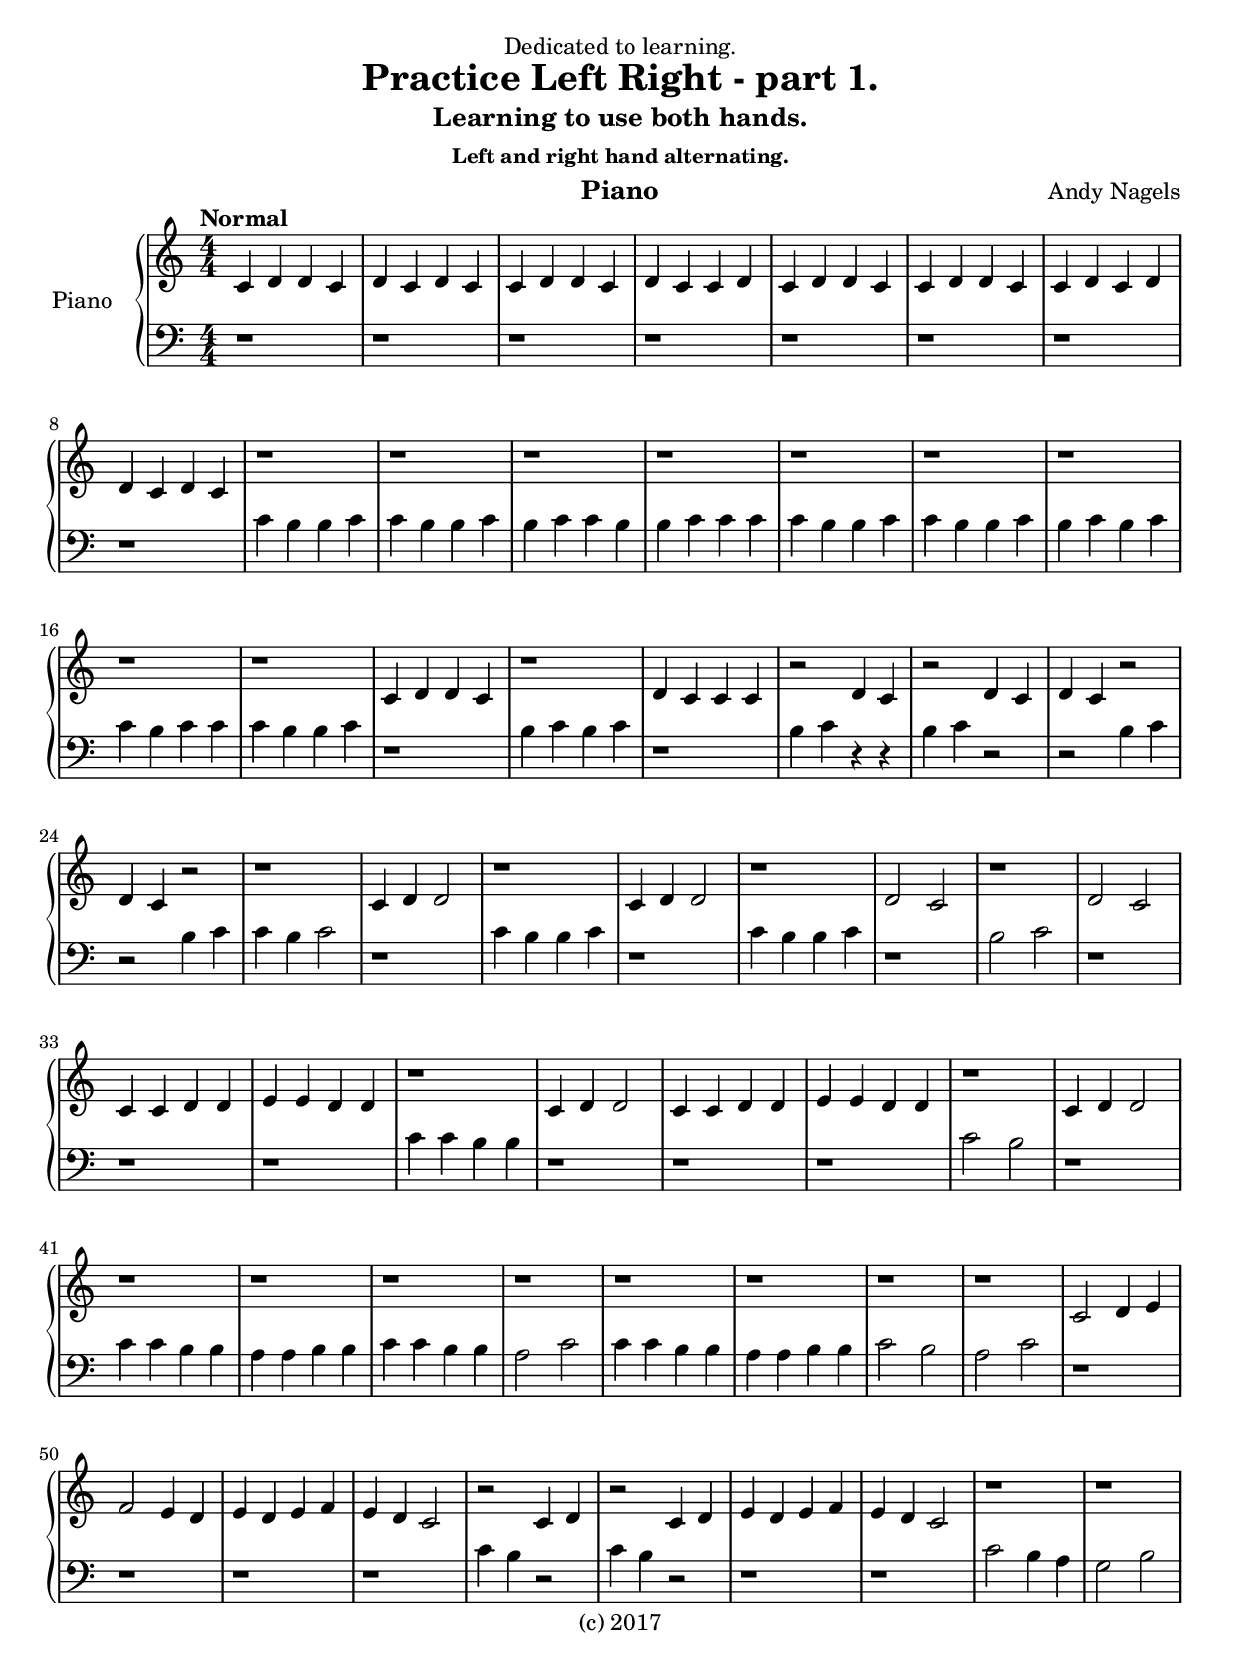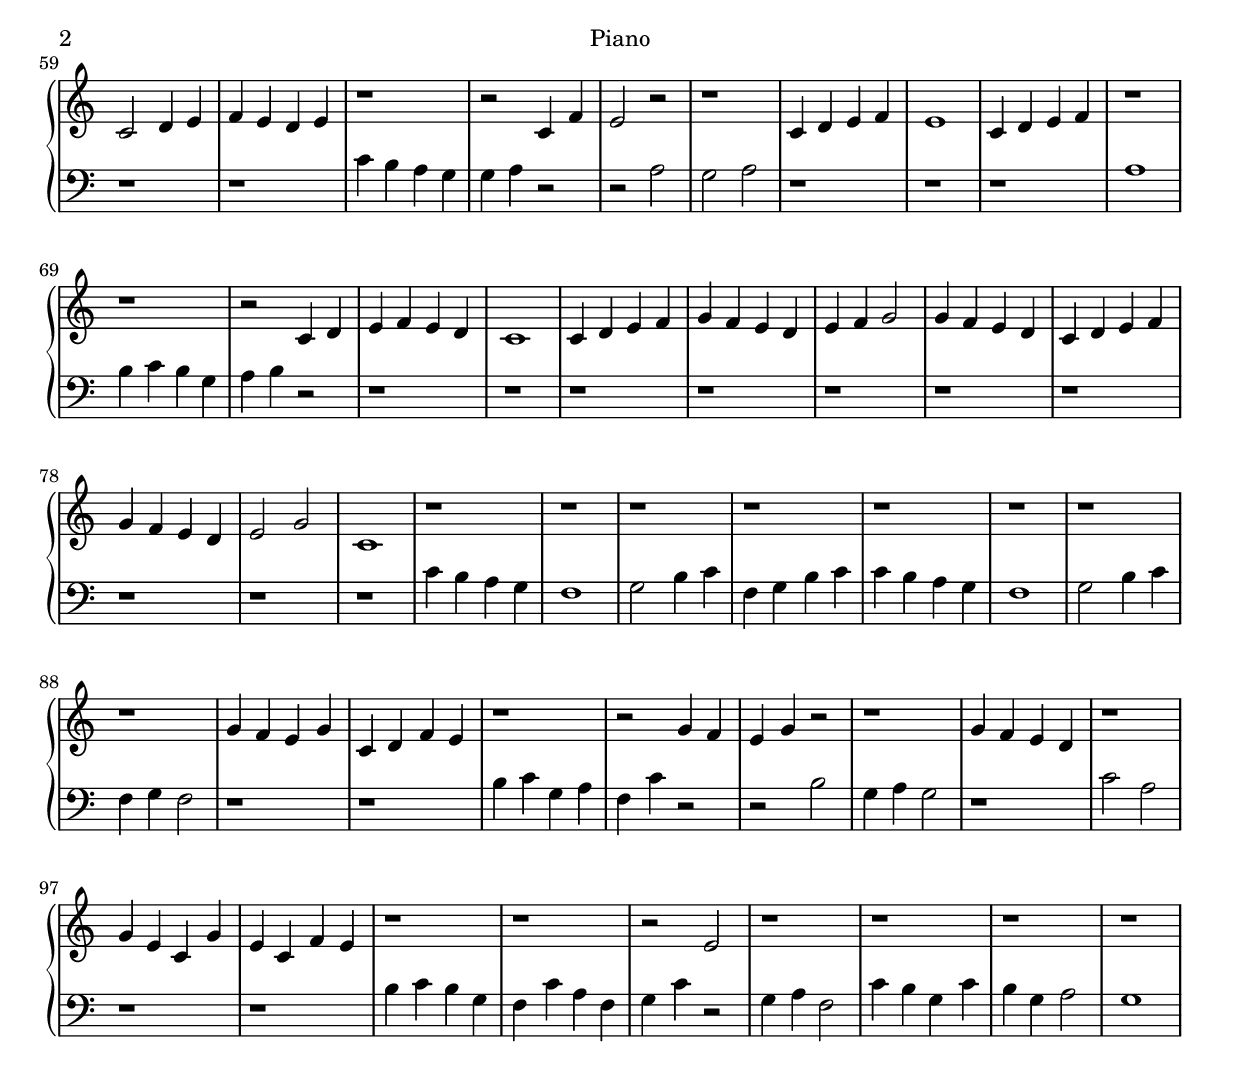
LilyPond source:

\version "2.18.2"

% Score

\header {
  dedication = "Dedicated to learning."
  title = "Practice Left Right - part 1."
  subtitle = "Learning to use both hands."
  subsubtitle = "Left and right hand alternating."
  instrument = "Piano"
  composer = "Andy Nagels"
  arranger = ""
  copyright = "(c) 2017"
}

global = {
  \key c \major
  \numericTimeSignature
  \time 4/4
  \tempo "Normal"
}

\paper {
  #(set-paper-size "a4")
  #(define bottom-margin (* 2 cm))
}

\version "2.18.2"

% Instrument definitions

\language "english"

%------- TREBLE -------
pianoTrebleA = {
  \relative c' {
    c4 d d c | % m0
    d c d c | % m1
    c d d c | % m2
    d c c d | % m3
  }
}

pianoTrebleB = {
  \relative c' {
    c4 d d c | % m4
    c d d c | % m5
    c d c d | % m6
    d c d c | % m7
  }
}

pianoTrebleC = {
  \relative c' {
    r1 | % m8
    r1 | % m9
    r1 | % m10
    r1 | % m11
  }
}

pianoTrebleD = {
  \relative c' {
    r1 | % m12
    r1 | % m13
    r1 | % m14
    r1 | % m15
  }
}

pianoTrebleE = {
  \relative c' {
    r1 | % m12
    c4 d d c | % m13
    r1 | % m14
    d4 c c c | % m15
  }
}

pianoTrebleF = {
  \relative c' {
    r2 d4 c | % m16
    r2 d4 c | % m17
    d4 c r2 | % m18
    d4 c r2 | % m19
  }
}

pianoTrebleG = {
  \relative c' {
    r1 | % m20
    c4 d4 d2 | % m21
    r1 | % m22
    c4 d4 d2 | % m23
  }
}

pianoTrebleH = {
  \relative c' {
    r1 | % m24
    d2 c2 | % m25
    r1 | % m26
    d2 c2 | % m27
  }
}

pianoTrebleI = {
  \relative c' {
    c4 c d d | % m28
    e e d d | % m29
    r1 | % m30
    c4 d d2 | % m31
  }
}

pianoTrebleJ = {
  \relative c' {
    c4 c d d | % m32
    e e d d | % m33
    r1 | % m34
    c4 d d2 | % m35
  }
}

pianoTrebleK = {
  \relative c' {
    r1 | % m36
    r1 | % m37
    r1 | % m38
    r1 | % m39
  }
}
  
pianoTrebleL = {
  \relative c' {
    r1 | % m40
    r1 | % m41
    r1 | % m42
    r1 | % m43
  }
}

pianoTrebleM = {
  \relative c' {
    c2 d4 e4 | % m44
    f2 e4 d4 | % m45
    e d e f | % m46
    e4 d4 c2 | % m47
  }
}

pianoTrebleN = {
  \relative c' {
    r2 c4 d | % m48
    r2 c4 d | % m49
    e d e f | % m50
    e d c2 | % m51
  }
}

pianoTrebleO = {
  \relative c' {
    r1 | % m52
    r1 | % m53
    c2 d4 e | % m54
    f e d e | % m55
  }
}

pianoTrebleP = {
  \relative c' {
    r1 | % m56
    r2 c4 f | % m57
    e2 r2 | % m58
    r1 | % m59
  }
}

pianoTrebleQ = {
  \relative c' {
    c4 d e f | % m60
    e1 | % m61
    c4 d e f | % m62
    r1 | % m63
  }
}

pianoTrebleR = {
  \relative c' {
    r1 | % m64
    r2 c4 d | % m65
    e4 f e d | % m66
    c1 | % m67
  }
}

pianoTrebleS = {
  \relative c' {
    c4 d e f | % m68
    g f e d | % m69
    e f g2 | % m70
    g4 f e d | % m71
  }
}

pianoTrebleT = {
  \relative c' {
    c4 d e f | % m72
    g f e d | % m73
    e2 g2 | % m74
    c,1 | % m75
  }
}

pianoTrebleU = {
  \relative c' {
    r1 | % m76
    r1 | % m77
    r1 | % m78
    r1 | % m79
  }
}

pianoTrebleV = {
  \relative c' {
    r1 | % m80
    r1 | % m81
    r1 | % m82
    r1 | % m83
  }
}

pianoTrebleW = {
  \relative c' {
    g'4 f4 e4 g4 | % m84
    c, d f e | % m85
    r1 | % m86
    r2 g4 f4 | % m87
  }
}

pianoTrebleX = {
  \relative c' {
    e4 g4 r2 | % m88
    r1 | % m89
    g4 f4 e4 d4 | % m90
    r1 | % m91
  }
}

pianoTrebleY = {
  \relative c' {
    g'4 e c g'| % m92
    e c f e| % m93
    r1 | % m94
    r1 | % m95
  }
}

pianoTrebleZ = {
  \relative c' {
    r2 e2 | % m96
    r1 | % m97
    r1 | % m98
    r1 | % m99
    r1 | % m100
  }
}
%------- /TREBLE -------

%------- BASS -------
pianoBassA = {
  \clef bass
  \relative c' {
    r1 | % m0
    r1 | % m1
    r1 | % m2
    r1 | % m3
  }
}

pianoBassB = {
  \clef bass
  \relative c' {
    r1 | % m4
    r1 | % m5
    r1 | % m6
    r1 | % m7
  }
}

pianoBassC = {
  \clef bass
  \relative c' {
    c4 b b c | % m8
    c b b c | % m9
    b c c b | % m10
    b c c c | % m11
  }
}

pianoBassD = {
  \clef bass
  \relative c' {
    c4 b b c | % m8
    c b b c | % m9
    b c b c | % m10
    c b c c | % m11
  }
}

pianoBassE = {
  \clef bass
  \relative c' {
    c4 b b c | % m12
    r1 | % m13
    b4 c b c | % m14
    r1 | % m15
  }
}

pianoBassF = {
  \clef bass
  \relative c' {
    b4 c r4 r4 | % m16
    b4 c r2 | % m17
    r2 b4 c | % m18
    r2 b4 c | % m19
  }
}

pianoBassG = {
  \clef bass
  \relative c' {
    c4 b4 c2 | % m20
    r1 | % m21
    c4 b4 b4 c4 | % m22
    r1 | % m23
  }
}

pianoBassH = {
  \clef bass
  \relative c' {
    c4 b b c | % m24
    r1 | % m25
    b2 c2 | % m26
    r1 | % m27
  }
}

pianoBassI = {
  \clef bass
  \relative c' {
    r1 | % m28
    r1 | % m29
    c4 c b b | % m30
    r1 | % m31
  }
}

pianoBassJ = {
  \clef bass
  \relative c' {
    r1 | % m32
    r1 | % m33
    c2 b2 | % m34
    r1 | % m35
  }
}

pianoBassK = {
  \clef bass
  \relative c' {
    c4 c b b | % m36
    a a b b | % m37
    c c b b | % m38
    a2 c2 | % m39
  }
}

pianoBassL = {
  \clef bass
  \relative c' {
    c4 c b b | % m40
    a a b b | % m41
    c2 b2 | % m42
    a2 c2 | % m43
  }
}

pianoBassM = {
  \clef bass
  \relative c' {
    r1 | % m44
    r1 | % m45
    r1 | % m46
    r1 | % m47
  }
}

pianoBassN = {
  \clef bass
  \relative c' {
    c4 b4 r2 | % m48
    c4 b4 r2 | % m49
    r1 | % m50
    r1 | % m51
  }
}

pianoBassO = {
  \clef bass
  \relative c' {
    c2 b4 a | % m52
    g2 b2 | % m53
    r1 | % m54
    r1 | % m55
  }
}

pianoBassP = {
  \clef bass
  \relative c' {
    c4 b a g  | % m56
    g a r2 | % m57
    r2 a2 | % m58
    g2 a2 | % m59
  }
}

pianoBassQ = {
  \clef bass
  \relative c' {
    r1  | % m60
    r1 | % m61
    r1 | % m62
    a1 | % m63
  }
}

pianoBassR = {
  \clef bass
  \relative c' {
    b4 c4 b4 g4  | % m64
    a b r2 | % m65
    r1 | % m66
    r1 | % m67
  }
}

pianoBassS = {
  \clef bass
  \relative c' {
    r1  | % m68
    r1 | % m69
    r1 | % m70
    r1 | % m71
  }
}

pianoBassT = {
  \clef bass
  \relative c' {
    r1  | % m72
    r1 | % m73
    r1 | % m74
    r1 | % m75
  }
}

pianoBassU = {
  \clef bass
  \relative c' {
    c4 b a g | % m76
    f1 | % m77
    g2 b4 c | % m78
    f,4 g b c | % m79
  }
}

pianoBassV = {
  \clef bass
  \relative c' {
    c4 b a g | % m80
    f1 | % m81
    g2 b4 c | % m82
    f,4 g4 f2 | % m83
  }
}

pianoBassW = {
  \clef bass
  \relative c' {
    r1 | % m84
    r1 | % m85
    b4 c4 g4 a4 | % m86
    f4 c'4 r2 | % m87
  }
}

pianoBassX = {
  \clef bass
  \relative c' {
    r2 b2 | % m88
    g4 a4  g2 | % m89
    r1 | % m90
    c2 a2 | % m91
  }
}

pianoBassY = {
  \clef bass
  \relative c' {
    r1 | % m92
    r1 | % m93
    b4 c b g | % m94
    f c' a f | % m95
  }
}

pianoBassZ = {
  \clef bass
  \relative c' {
    g4 c r2 | % m96
    g4 a4 f2 | % m97
    c'4 b g c| % m98
    b4 g a2 | % m99
    g1 | % m100
  }
}
%------- /BASS -------


\score {
  \new PianoStaff <<
    \set PianoStaff.instrumentName = #"Piano  "
    \new Staff {
      \global
       \pianoTrebleA
       \pianoTrebleB
       \pianoTrebleC
       \pianoTrebleD
       \pianoTrebleE
       \pianoTrebleF
       \pianoTrebleG
       \pianoTrebleH
       \pianoTrebleI
       \pianoTrebleJ
       \pianoTrebleK
       \pianoTrebleL
       \pianoTrebleM
       \pianoTrebleN
       \pianoTrebleO
       \pianoTrebleP
       \pianoTrebleQ
       \pianoTrebleR
       \pianoTrebleS
       \pianoTrebleT
       \pianoTrebleU
       \pianoTrebleV
       \pianoTrebleW
       \pianoTrebleX
       \pianoTrebleY
       \pianoTrebleZ
    }
    \new Staff {
      \global
      \pianoBassA
      \pianoBassB
      \pianoBassC
      \pianoBassD
      \pianoBassE
      \pianoBassF
      \pianoBassG
      \pianoBassH
      \pianoBassI
      \pianoBassJ
      \pianoBassK
      \pianoBassL
      \pianoBassM
      \pianoBassN
      \pianoBassO
      \pianoBassP
      \pianoBassQ
      \pianoBassR
      \pianoBassS
      \pianoBassT
      \pianoBassU
      \pianoBassV
      \pianoBassW
      \pianoBassX
      \pianoBassY
      \pianoBassZ
    }
  >>
  \layout {
    %#(layout-set-staff-size 16)
  }
  \midi {midiInstrument = "piano"}
}
